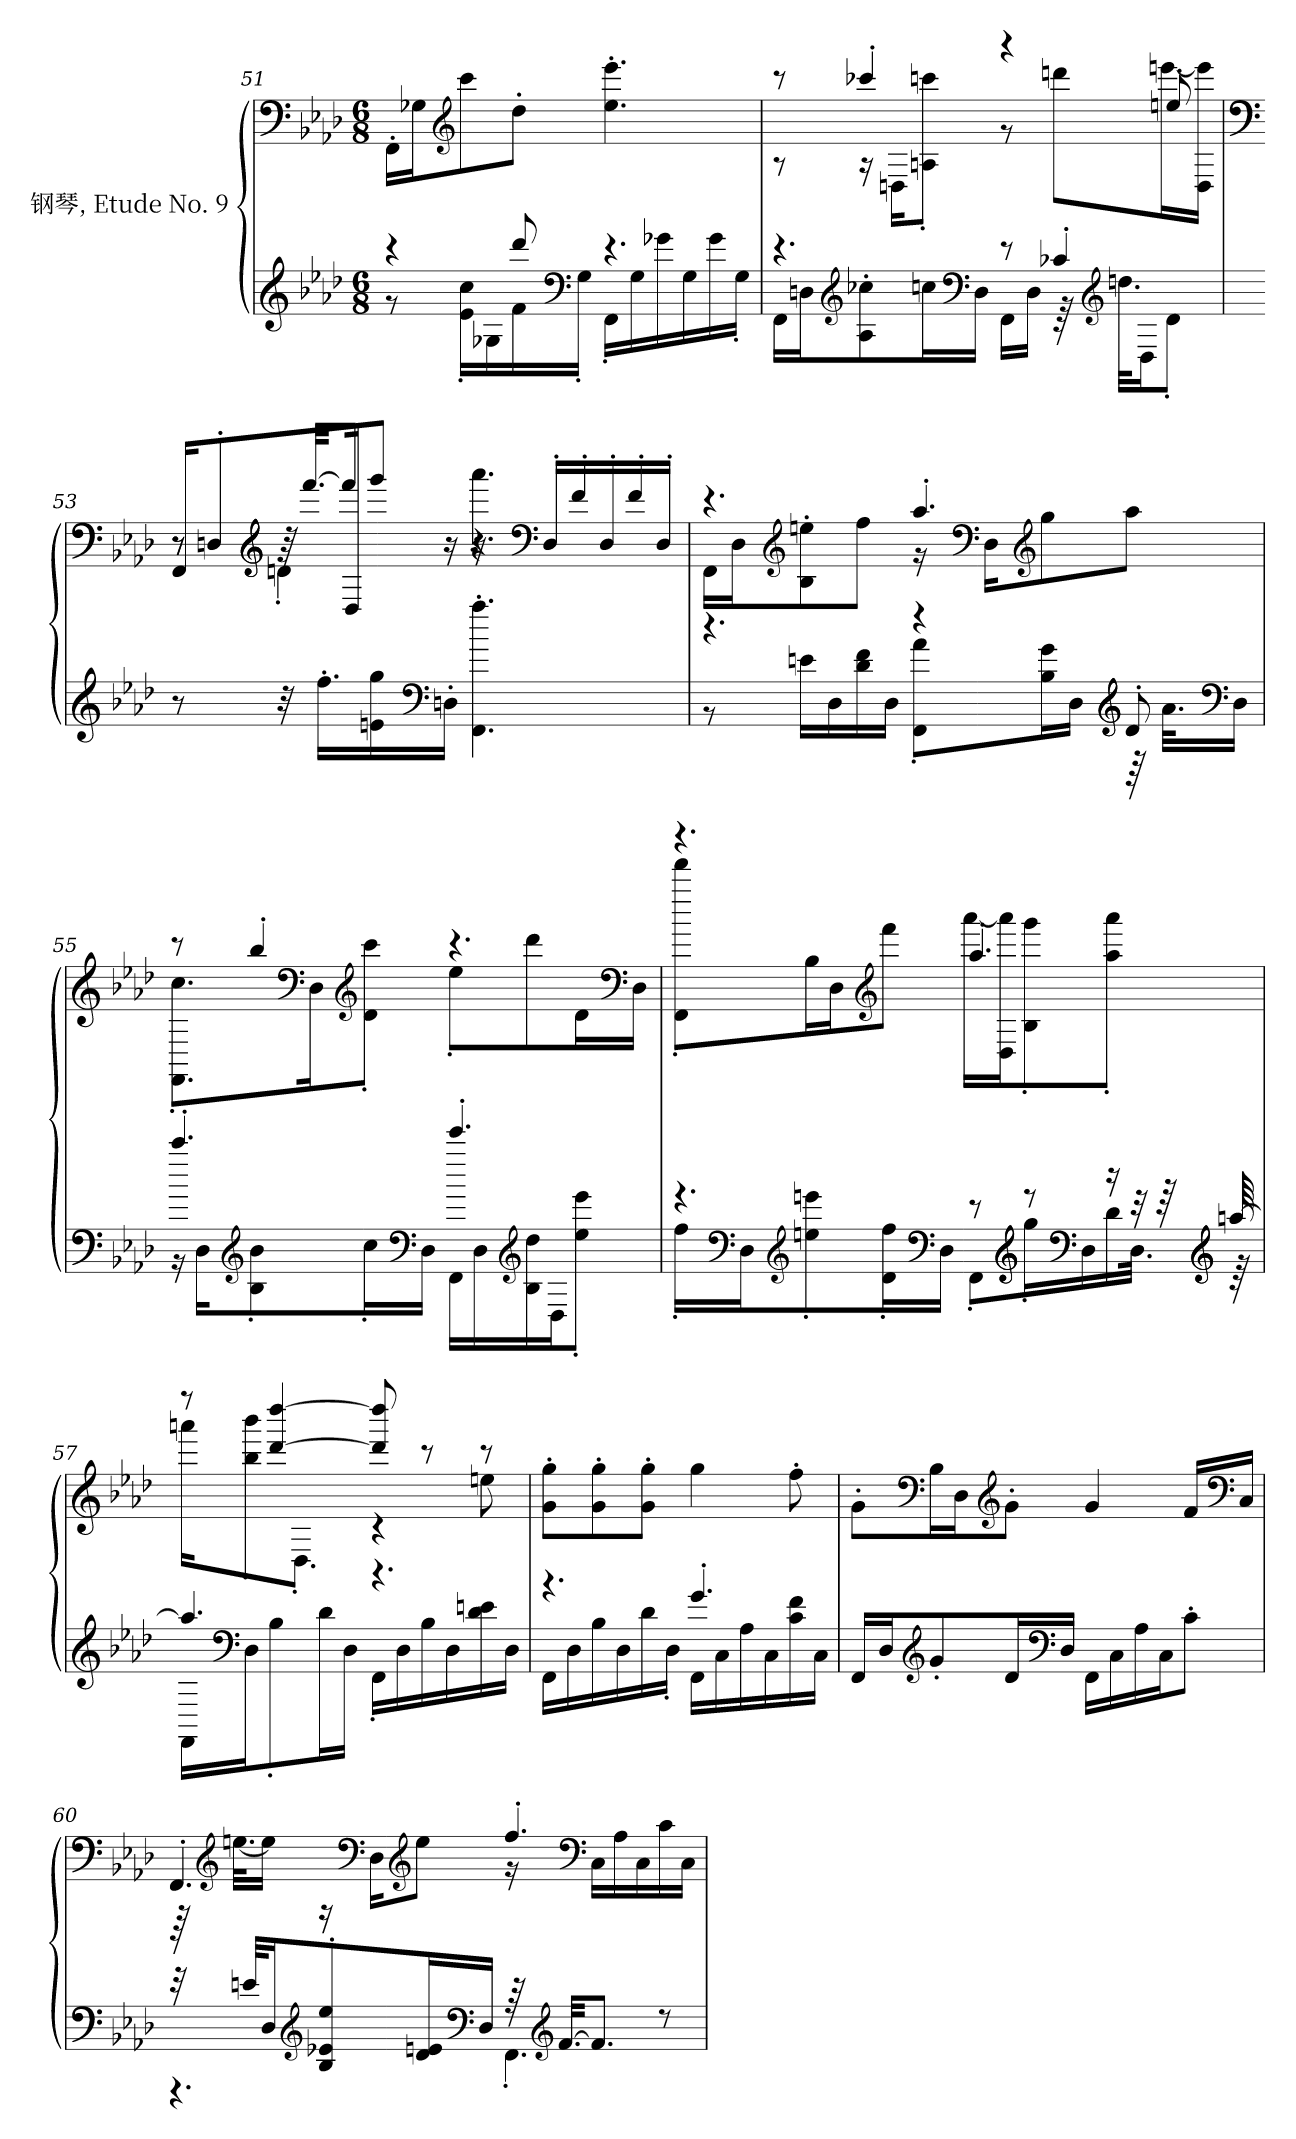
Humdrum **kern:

**kern	**kern
*part1	*part1
*staff2	*staff1
*I"钢琴, Etude No. 9	*
*clefG2	*clefF4
*k[b-e-a-d-]	*k[b-e-a-d-]
*M6/8	*M6/8
=51	=51
*^	*
4r	8r	16FF'\LL
.	.	16G-X\J
*	*	*clefG2
.	16e-\' 16cc\'LL	8ccc\
.	16G-X\	.
8ddd-/	16f\	8dd-'\J
*clefF4	*	*
.	16G-'\JJ	.
4.r	16FF'\LL	4.ee-\' 4.eee-\'
.	16G-\	.
.	16g-X\	.
.	16G-\	.
.	16g-\	.
.	16G-'\JJ	.
!!LO:PB:g=z
=52	=52	=52
*	*	*^
4.r	16FF\LL	8r	8r
.	16Dn\J	.	.
*clefG2	*	*	*
.	8A-\' 8cc-X\'	4ccc-X'/	16r
.	.	.	16Dn\KL
.	16ccn\L	.	8An\' 8cccn\'J
*clefF4	*	*	*
.	16D\JJ	.	.
8r	16FF\LL	4r	8r
.	16D\JJ	.	.
4c-X'/	64r	.	8dddn\L
*clefG2	*	*	*
.	32.ddn\KLL	.	.
.	16D\J	.	.
.	8d-'\J	8een'/	[16eeen\L
.	.	.	16D\ 16eee\]JJ
*v	*v	*	*
*	*v	*v
!!LO:LB:g=z
=53	=53
*	*clefF4
*	*^
*	*	*^
8r	8r	8r	16FF/KL
.	.	.	8Dn'/
*	*clefG2	*	*
32r	64r	4dn'\	.
.	[32.fff/KKL	.	.
16.ff'\LL	.	.	.
.	8fff/J]	.	16D/K
16en\ 16gg\	.	.	8ggg/J
*clefF4	*	*	*
16Dn'\JJ	16r	.	.
4.FF\' 4.aa-\'	4.r	4.aaa-'\	16r
*	*clefF4	*	*
.	.	.	16D'/LL
.	.	.	16f'/
.	.	.	16D'/
.	.	.	16f'/
.	.	.	16D'/JJ
*	*	*v	*v
!!LO:LB:g=z
=54	=54	=54
*^	*	*
4.r	8r	4.r	16FF\LL
.	.	.	16D-\J
*	*	*clefG2	*
.	16en\LL	.	8B-\' 8een\'
.	16D-\	.	.
.	16d-\ 16f\	.	8ff\J
.	16D-\JJ	.	.
4r	8FF\' 8a-\'L	4.aa-'/	16r
*	*	*clefF4	*
.	.	.	16D-\KL
*	*	*clefG2	*
.	16B-\ 16g\L	.	8gg\
.	16D-\JJ	.	.
*clefG2	*	*	*
8d-'/	64r	.	8aa-\J
.	32.a-\KLL	.	.
*clefF4	*	*	*
.	16D-\JJ	.	.
!!LO:LB:g=z	!!
=55	=55	=55	=55
4.ccc'/	16r	8r	8.FF\' 8.cc\'L
.	16D-\KL	.	.
*clefG2	*	*	*
.	8B-\' 8b-\'	4bb-'/	.
*	*	*clefF4	*
.	.	.	16D-\K
*	*	*clefG2	*
.	16cc'\L	.	8d-\' 8ccc\'J
*clefF4	*	*	*
.	16D-\JJ	.	.
4.eee-'/	16FF\LL	4.r	8ee-'\L
.	16D-\	.	.
*clefG2	*	*	*
.	16B-\ 16dd-\	.	8ddd-\
.	16D-\J	.	.
.	8ee-\' 8eee-\'J	.	16d-\L
*	*	*clefF4	*
.	.	.	16D-\JJ
!!LO:LB:g=z	!!
=56	=56	=56	=56
4.r	16ff'\LL	4.r	8FF\' 8fff\'L
*clefF4	*	*	*
.	16D-\J	.	.
*clefG2	*	*	*
.	8een\' 8eeen\'	.	16B-\L
.	.	.	16D-\J
*	*	*clefG2	*
.	16d-\' 16ff\'L	.	8fff\J
*clefF4	*	*	*
.	16D-\JJ	.	.
8r	8FF'\L	4.aa-'/	[16aaa-\LL
.	.	.	16D-\ 16aaa-\]J
*clefG2	*	*	*
8r	16gg'\L	.	8B-\' 8ggg\'
*clefF4	*	*	*
.	16D-\	.	.
16r	16d-\	.	8aa-\' 8aaa-\'J
32r	32.D-\JJk	.	.
64r	.	.	.
*clefG2	*	*	*
[64aan/	64r	.	.
!!LO:LB:g=z	!!
=57	=57	=57	=57
4.aa/]	16FF\LL	8r	16aaan\KL
*clefF4	*	*	*
.	16D-\J	.	8bb-\' 8bbb-\'
.	8B-'\	[4ddd-/ [4dddd-/	.
.	.	.	8.D-'\J
.	16d-\L	.	.
.	16D-\JJ	.	.
4.r	16FF'\LL	8ddd-/] 8dddd-/]	4r
.	16D-\	.	.
.	16B-\	8r	.
.	16D-\	.	.
.	16d-\ 16en\	8r	8een\
.	16D-\JJ	.	.
*	*	*v	*v
=58	=58	=58
*	*	*MM82
4.r	16FF\LL	8g\' 8gg\'L
.	16D-\	.
.	16B-\	8g\' 8gg\'
.	16D-\	.
.	16d-\	8g\' 8gg\'J
.	16D-'\JJ	.
4.g'/	16FF\LL	4gg\
.	16C\	.
.	16A-\	.
.	16C\	.
.	16c\ 16f\	8ff'\
.	16C\JJ	.
*v	*v	*
!!LO:PB:g=z
=59	=59
*	*MM85
16FF/LL	8g'\L
16D-/J	.
*clefG2	*clefF4
8g'/	16B-\L
*	*MM88
.	16D-\J
*	*clefG2
16d-/L	8g'\J
*clefF4	*
16D-/JJ	.
16FF\LL	4g/
16C\	.
16A-\	.
16C\J	.
*	*MM92
8c'\J	16f/LL
*	*clefF4
*	*MM93
.	16C/JJ
!!LO:LB:g=z
=60	=60
*	*MM86
*^	*^
32r	4.r	4.FF'/	64r
*	*	*clefG2	*
.	.	.	[32.een\KLL
32en/KLL	.	.	.
16D-/J	.	.	16ee\JJ]
*clefG2	*	*	*
*	*	*MM88	*
8B-/' 8e-X/' 8ee-/'	.	.	16r
*	*	*clefF4	*
.	.	.	16D-\KL
*	*	*clefG2	*
16d-/ 16en/L	.	.	8ee\J
*clefF4	*	*	*
16D-/JJ	.	.	.
64r	4.FF'\	4.ff'/	16r
*clefG2	*	*	*
[32.f/KKL	.	.	.
*	*	*clefF4	*
8.f/J]	.	.	16C\LL
.	.	.	16A-\
.	.	.	16C\
8r	.	.	16c\
.	.	.	16C\JJ
*v	*v	*	*
*	*v	*v
=	=
*-	*-
